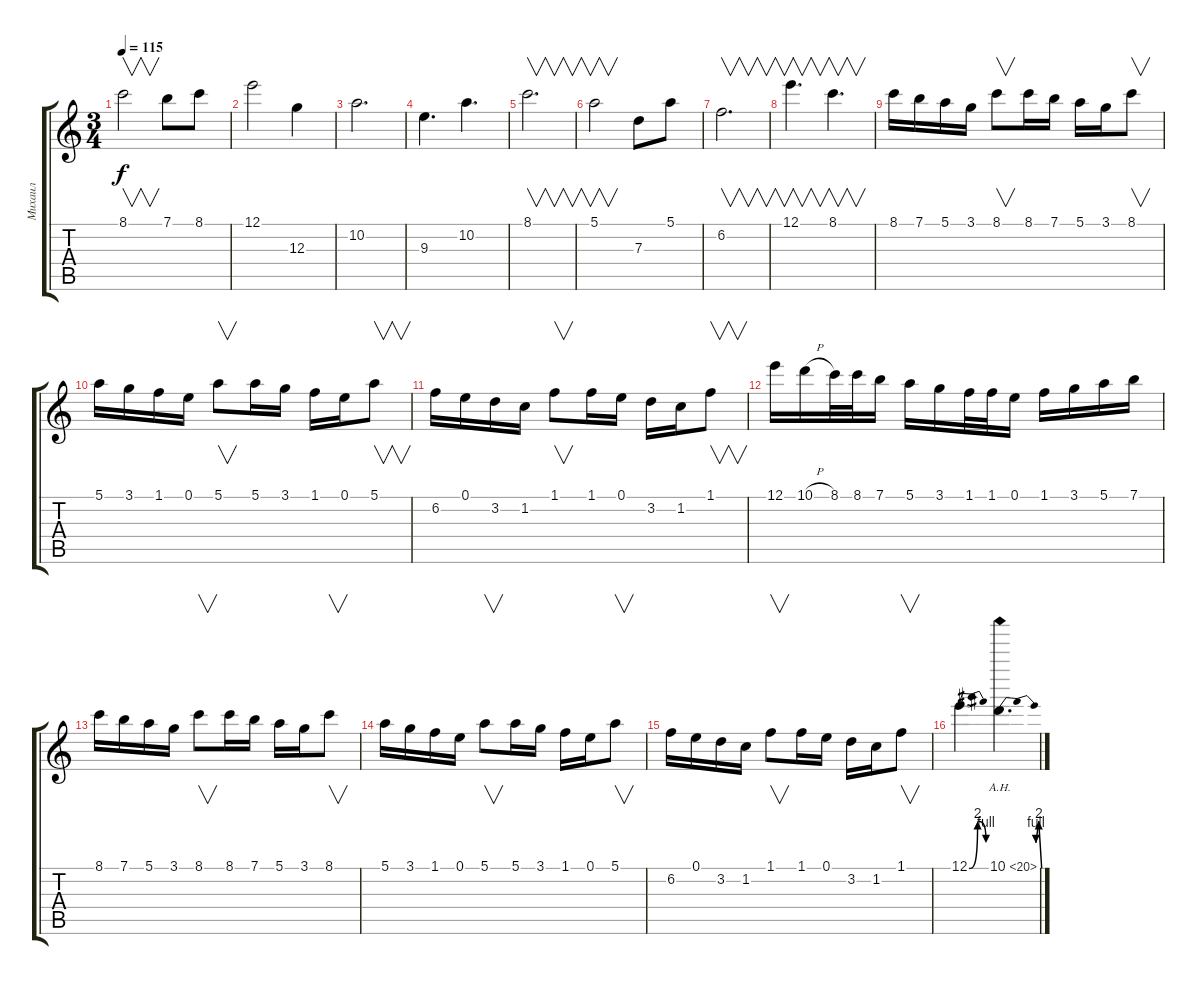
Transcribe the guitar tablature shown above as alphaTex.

\track ("Михаил" "Михаил") {instrument distortionguitar}
\staff {score tabs}
\tuning (E4 B3 G3 D3 A2 E2) {hide}
\ts (3 4)
\tempo 115
\clef g2
\ks c
8.1.2{v dy f} 7.1.8 8.1.8 |
12.1.2 12.3.4 |
10.2.2{d} |
9.3.4{d} 10.2.4{d} |
8.1.2{v d} |
5.1.2{v} 7.3.8 5.1.8 |
6.2.2{v d} |
12.1.4{v d} 8.1.4{v d} |
8.1.16 7.1.16 5.1.16 3.1.16 8.1.8{v} 8.1.16 7.1.16 5.1.16 3.1.16 8.1.8{v} |
5.1.16 3.1.16 1.1.16 0.1.16 5.1.8{v} 5.1.16 3.1.16 1.1.16 0.1.16 5.1.8{v} |
6.2.16 0.1.16 3.2.16 1.2.16 1.1.8{v} 1.1.16 0.1.16 3.2.16 1.2.16 1.1.8{v} |
12.1.16 10.1{h}.16 8.1.32 8.1.32 7.1.16 5.1.16 3.1.16 1.1.32 1.1.32 0.1.16 1.1.16 3.1.16 5.1.16 7.1.16 |
8.1.16 7.1.16 5.1.16 3.1.16 8.1.8{v} 8.1.16 7.1.16 5.1.16 3.1.16 8.1.8{v} |
5.1.16 3.1.16 1.1.16 0.1.16 5.1.8{v} 5.1.16 3.1.16 1.1.16 0.1.16 5.1.8{v} |
6.2.16 0.1.16 3.2.16 1.2.16 1.1.8{v} 1.1.16 0.1.16 3.2.16 1.2.16 1.1.8{v} |
12.1{be (bendrelease 0 0 15 8 15 8 60 4)}.4{d} 10.1{be (bendrelease 0 0 15 8 15 8 60 4) ah 10}.4{d}
